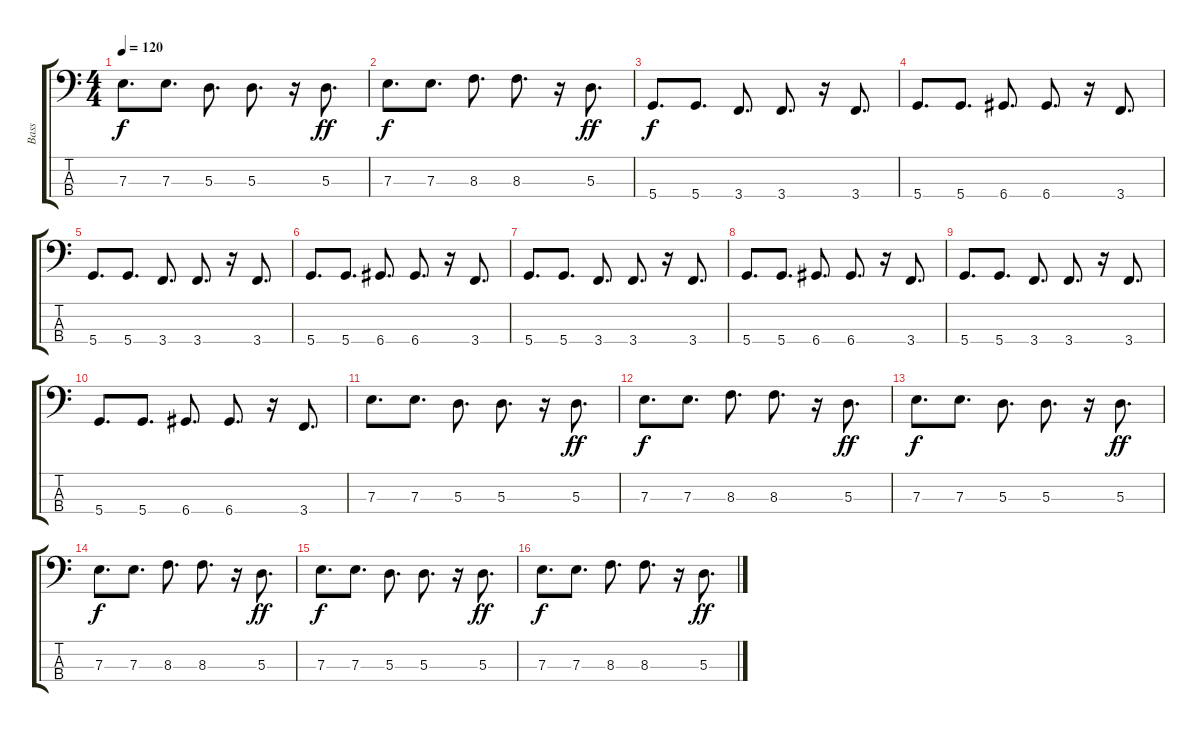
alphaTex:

\track ("Bass" "Bass") {instrument electricbasspick}
\staff {score tabs}
\tuning (G2 D2 A1 D1) {hide}
\ts (4 4)
\tempo 120
\clef f4
\ks c
7.3.8{d dy f} 7.3.8{d} 5.3.8{d} 5.3.8{d} r.16 5.3.8{d dy ff} |
7.3.8{d dy f} 7.3.8{d} 8.3.8{d} 8.3.8{d} r.16 5.3.8{d dy ff} |
5.4.8{d dy f} 5.4.8{d} 3.4.8{d} 3.4.8{d} r.16 3.4.8{d} |
5.4.8{d} 5.4.8{d} 6.4.8{d} 6.4.8{d} r.16 3.4.8{d} |
5.4.8{d} 5.4.8{d} 3.4.8{d} 3.4.8{d} r.16 3.4.8{d} |
5.4.8{d} 5.4.8{d} 6.4.8{d} 6.4.8{d} r.16 3.4.8{d} |
5.4.8{d} 5.4.8{d} 3.4.8{d} 3.4.8{d} r.16 3.4.8{d} |
5.4.8{d} 5.4.8{d} 6.4.8{d} 6.4.8{d} r.16 3.4.8{d} |
5.4.8{d} 5.4.8{d} 3.4.8{d} 3.4.8{d} r.16 3.4.8{d} |
5.4.8{d} 5.4.8{d} 6.4.8{d} 6.4.8{d} r.16 3.4.8{d} |
7.3.8{d} 7.3.8{d} 5.3.8{d} 5.3.8{d} r.16 5.3.8{d dy ff} |
7.3.8{d dy f} 7.3.8{d} 8.3.8{d} 8.3.8{d} r.16 5.3.8{d dy ff} |
7.3.8{d dy f} 7.3.8{d} 5.3.8{d} 5.3.8{d} r.16 5.3.8{d dy ff} |
7.3.8{d dy f} 7.3.8{d} 8.3.8{d} 8.3.8{d} r.16 5.3.8{d dy ff} |
7.3.8{d dy f} 7.3.8{d} 5.3.8{d} 5.3.8{d} r.16 5.3.8{d dy ff} |
7.3.8{d dy f} 7.3.8{d} 8.3.8{d} 8.3.8{d} r.16 5.3.8{d dy ff}
